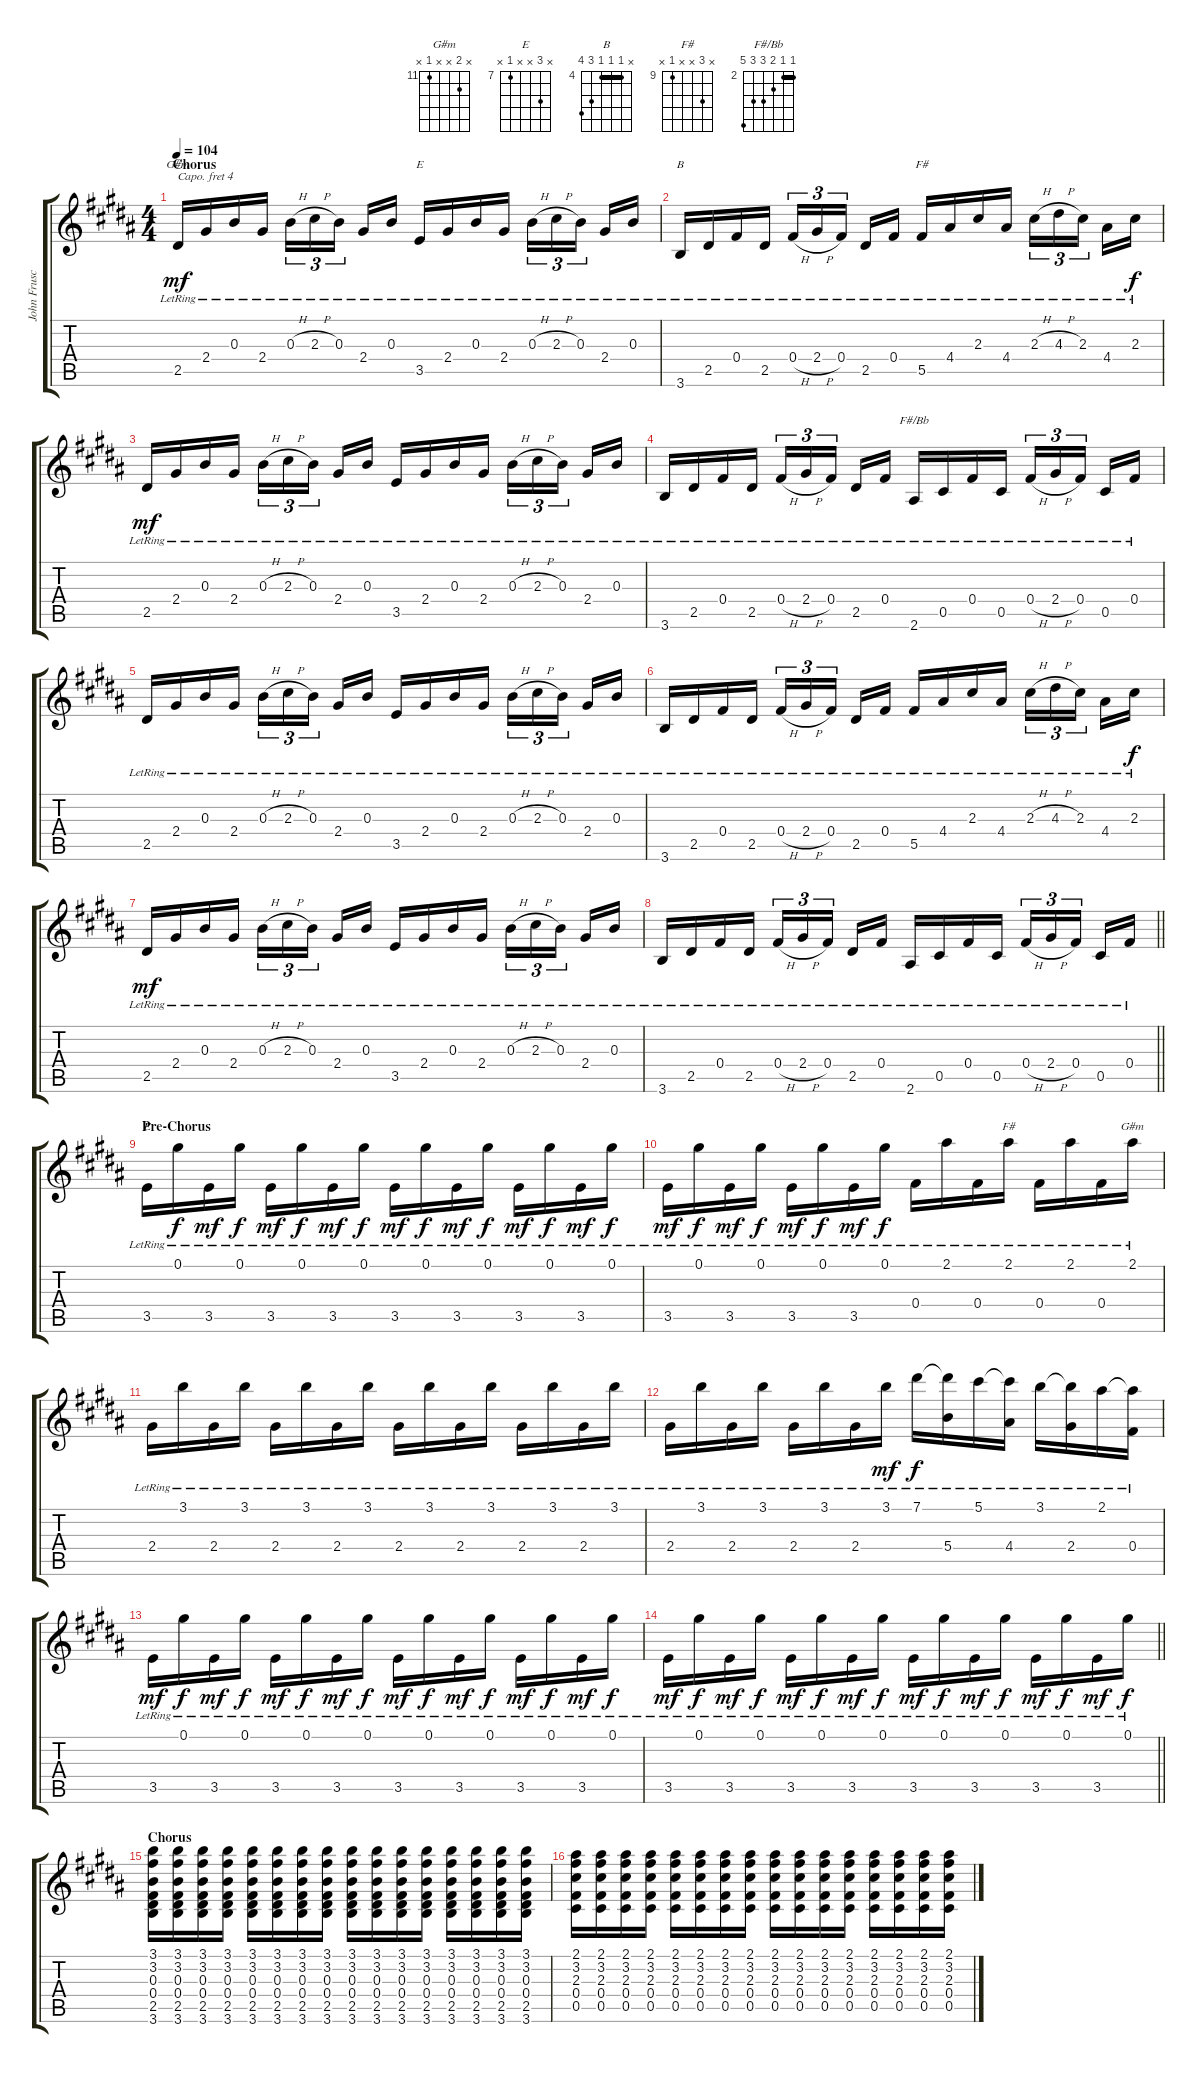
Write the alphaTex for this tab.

\track ("" "John Frusc") {instrument electricguitarmuted}
\staff {score tabs}
\capo 4
\tuning (E4 B3 G3 D3 A2 E2) {hide}
\chord ("G#m" 4 4 4 6 6 4) {firstfret 4 barre 4}
\chord ("E" 4 5 4 6 7 x) {firstfret 4 barre 4}
\chord ("B" x 4 4 4 6 7) {firstfret 4 barre 4}
\chord ("F#" 6 7 6 8 9 x) {firstfret 6 barre 6}
\chord ("F#/Bb" 2 2 3 4 4 6) {firstfret 2 barre 2}
\chord ("E" x 9 x x 7 x) {firstfret 7}
\chord ("F#" x 11 x x 9 x) {firstfret 9}
\chord ("G#m" x 12 x x 11 x) {firstfret 11}
\ts (4 4)
\section ("" "Chorus")
\tempo 104
\clef g2
\ks b
2.5{lr}.16{ch "G#m" dy mf} 2.4{lr}.16 0.3{lr}.16 2.4{lr}.16 0.3{h lr}.16{tu (3 2)} 2.3{h lr}.16{tu (3 2)} 0.3{lr}.16{tu (3 2) beam splitsecondary} 2.4{lr}.16 0.3{lr}.16 3.5{lr}.16{ch "E"} 2.4{lr}.16 0.3{lr}.16 2.4{lr}.16 0.3{h lr}.16{tu (3 2)} 2.3{h lr}.16{tu (3 2)} 0.3{lr}.16{tu (3 2) beam splitsecondary} 2.4{lr}.16 0.3{lr}.16 |
3.6{lr}.16{ch "B"} 2.5{lr}.16 0.4{lr}.16 2.5{lr}.16 0.4{h lr}.16{tu (3 2)} 2.4{h lr}.16{tu (3 2)} 0.4{lr}.16{tu (3 2) beam splitsecondary} 2.5{lr}.16 0.4{lr}.16 5.5{lr}.16{ch "F#"} 4.4{lr}.16 2.3{lr}.16 4.4{lr}.16 2.3{h lr}.16{tu (3 2)} 4.3{h lr}.16{tu (3 2)} 2.3{lr}.16{tu (3 2) beam splitsecondary} 4.4{lr}.16 2.3{lr}.16{dy f} |
2.5{lr}.16{dy mf} 2.4{lr}.16 0.3{lr}.16 2.4{lr}.16 0.3{h lr}.16{tu (3 2)} 2.3{h lr}.16{tu (3 2)} 0.3{lr}.16{tu (3 2) beam splitsecondary} 2.4{lr}.16 0.3{lr}.16 3.5{lr}.16 2.4{lr}.16 0.3{lr}.16 2.4{lr}.16 0.3{h lr}.16{tu (3 2)} 2.3{h lr}.16{tu (3 2)} 0.3{lr}.16{tu (3 2) beam splitsecondary} 2.4{lr}.16 0.3{lr}.16 |
3.6{lr}.16 2.5{lr}.16 0.4{lr}.16 2.5{lr}.16 0.4{h lr}.16{tu (3 2)} 2.4{h lr}.16{tu (3 2)} 0.4{lr}.16{tu (3 2) beam splitsecondary} 2.5{lr}.16 0.4{lr}.16 2.6{lr}.16{ch "F#/Bb"} 0.5{lr}.16 0.4{lr}.16 0.5{lr}.16 0.4{h lr}.16{tu (3 2)} 2.4{h lr}.16{tu (3 2)} 0.4{lr}.16{tu (3 2) beam splitsecondary} 0.5{lr}.16 0.4{lr}.16 |
2.5{lr}.16 2.4{lr}.16 0.3{lr}.16 2.4{lr}.16 0.3{h lr}.16{tu (3 2)} 2.3{h lr}.16{tu (3 2)} 0.3{lr}.16{tu (3 2) beam splitsecondary} 2.4{lr}.16 0.3{lr}.16 3.5{lr}.16 2.4{lr}.16 0.3{lr}.16 2.4{lr}.16 0.3{h lr}.16{tu (3 2)} 2.3{h lr}.16{tu (3 2)} 0.3{lr}.16{tu (3 2) beam splitsecondary} 2.4{lr}.16 0.3{lr}.16 |
3.6{lr}.16 2.5{lr}.16 0.4{lr}.16 2.5{lr}.16 0.4{h lr}.16{tu (3 2)} 2.4{h lr}.16{tu (3 2)} 0.4{lr}.16{tu (3 2) beam splitsecondary} 2.5{lr}.16 0.4{lr}.16 5.5{lr}.16 4.4{lr}.16 2.3{lr}.16 4.4{lr}.16 2.3{h lr}.16{tu (3 2)} 4.3{h lr}.16{tu (3 2)} 2.3{lr}.16{tu (3 2) beam splitsecondary} 4.4{lr}.16 2.3{lr}.16{dy f} |
2.5{lr}.16{dy mf} 2.4{lr}.16 0.3{lr}.16 2.4{lr}.16 0.3{h lr}.16{tu (3 2)} 2.3{h lr}.16{tu (3 2)} 0.3{lr}.16{tu (3 2) beam splitsecondary} 2.4{lr}.16 0.3{lr}.16 3.5{lr}.16 2.4{lr}.16 0.3{lr}.16 2.4{lr}.16 0.3{h lr}.16{tu (3 2)} 2.3{h lr}.16{tu (3 2)} 0.3{lr}.16{tu (3 2) beam splitsecondary} 2.4{lr}.16 0.3{lr}.16 |
\barLineRight lightlight
3.6{lr}.16 2.5{lr}.16 0.4{lr}.16 2.5{lr}.16 0.4{h lr}.16{tu (3 2)} 2.4{h lr}.16{tu (3 2)} 0.4{lr}.16{tu (3 2) beam splitsecondary} 2.5{lr}.16 0.4{lr}.16 2.6{lr}.16 0.5{lr}.16 0.4{lr}.16 0.5{lr}.16 0.4{h lr}.16{tu (3 2)} 2.4{h lr}.16{tu (3 2)} 0.4{lr}.16{tu (3 2) beam splitsecondary} 0.5{lr}.16 0.4{lr}.16 |
\section ("" "Pre-Chorus")
3.5{lr}.16{ch "E"} 0.1{lr}.16{dy f} 3.5{lr}.16{dy mf} 0.1{lr}.16{dy f} 3.5{lr}.16{dy mf} 0.1{lr}.16{dy f} 3.5{lr}.16{dy mf} 0.1{lr}.16{dy f} 3.5{lr}.16{dy mf} 0.1{lr}.16{dy f} 3.5{lr}.16{dy mf} 0.1{lr}.16{dy f} 3.5{lr}.16{dy mf} 0.1{lr}.16{dy f} 3.5{lr}.16{dy mf} 0.1{lr}.16{dy f} |
3.5{lr}.16{dy mf} 0.1{lr}.16{dy f} 3.5{lr}.16{dy mf} 0.1{lr}.16{dy f} 3.5{lr}.16{dy mf} 0.1{lr}.16{dy f} 3.5{lr}.16{dy mf} 0.1{lr}.16{dy f} 0.4{lr}.16 2.1{lr}.16 0.4{lr}.16 2.1{lr}.16{ch "F#"} 0.4{lr}.16 2.1{lr}.16 0.4{lr}.16 2.1{lr}.16{ch "G#m"} |
2.4{lr}.16 3.1{lr}.16 2.4{lr}.16 3.1{lr}.16 2.4{lr}.16 3.1{lr}.16 2.4{lr}.16 3.1{lr}.16 2.4{lr}.16 3.1{lr}.16 2.4{lr}.16 3.1{lr}.16 2.4{lr}.16 3.1{lr}.16 2.4{lr}.16 3.1{lr}.16 |
2.4{lr}.16 3.1{lr}.16 2.4{lr}.16 3.1{lr}.16 2.4{lr}.16 3.1{lr}.16 2.4{lr}.16 3.1{lr}.16{dy mf} 7.1{lr}.16{dy f} (7.1{t} 5.4{lr}).16 5.1{lr}.16 (5.1{t} 4.4{lr}).16 3.1{lr}.16 (3.1{t} 2.4{lr}).16 2.1{lr}.16 (2.1{t} 0.4{lr}).16 |
3.5{lr}.16{dy mf} 0.1{lr}.16{dy f} 3.5{lr}.16{dy mf} 0.1{lr}.16{dy f} 3.5{lr}.16{dy mf} 0.1{lr}.16{dy f} 3.5{lr}.16{dy mf} 0.1{lr}.16{dy f} 3.5{lr}.16{dy mf} 0.1{lr}.16{dy f} 3.5{lr}.16{dy mf} 0.1{lr}.16{dy f} 3.5{lr}.16{dy mf} 0.1{lr}.16{dy f} 3.5{lr}.16{dy mf} 0.1{lr}.16{dy f} |
\barLineRight lightlight
3.5{lr}.16{dy mf} 0.1{lr}.16{dy f} 3.5{lr}.16{dy mf} 0.1{lr}.16{dy f} 3.5{lr}.16{dy mf} 0.1{lr}.16{dy f} 3.5{lr}.16{dy mf} 0.1{lr}.16{dy f} 3.5{lr}.16{dy mf} 0.1{lr}.16{dy f} 3.5{lr}.16{dy mf} 0.1{lr}.16{dy f} 3.5{lr}.16{dy mf} 0.1{lr}.16{dy f} 3.5{lr}.16{dy mf} 0.1{lr}.16{dy f} |
\section ("" "Chorus")
(3.1 3.2 0.3 0.4 2.5 3.6).16 (3.1 3.2 0.3 0.4 2.5 3.6).16 (3.1 3.2 0.3 0.4 2.5 3.6).16 (3.1 3.2 0.3 0.4 2.5 3.6).16 (3.1 3.2 0.3 0.4 2.5 3.6).16 (3.1 3.2 0.3 0.4 2.5 3.6).16 (3.1 3.2 0.3 0.4 2.5 3.6).16 (3.1 3.2 0.3 0.4 2.5 3.6).16 (3.1 3.2 0.3 0.4 2.5 3.6).16 (3.1 3.2 0.3 0.4 2.5 3.6).16 (3.1 3.2 0.3 0.4 2.5 3.6).16 (3.1 3.2 0.3 0.4 2.5 3.6).16 (3.1 3.2 0.3 0.4 2.5 3.6).16 (3.1 3.2 0.3 0.4 2.5 3.6).16 (3.1 3.2 0.3 0.4 2.5 3.6).16 (3.1 3.2 0.3 0.4 2.5 3.6).16 |
(2.1 3.2 2.3 0.4 0.5).16 (2.1 3.2 2.3 0.4 0.5).16 (2.1 3.2 2.3 0.4 0.5).16 (2.1 3.2 2.3 0.4 0.5).16 (2.1 3.2 2.3 0.4 0.5).16 (2.1 3.2 2.3 0.4 0.5).16 (2.1 3.2 2.3 0.4 0.5).16 (2.1 3.2 2.3 0.4 0.5).16 (2.1 3.2 2.3 0.4 0.5).16 (2.1 3.2 2.3 0.4 0.5).16 (2.1 3.2 2.3 0.4 0.5).16 (2.1 3.2 2.3 0.4 0.5).16 (2.1 3.2 2.3 0.4 0.5).16 (2.1 3.2 2.3 0.4 0.5).16 (2.1 3.2 2.3 0.4 0.5).16 (2.1 3.2 2.3 0.4 0.5).16
